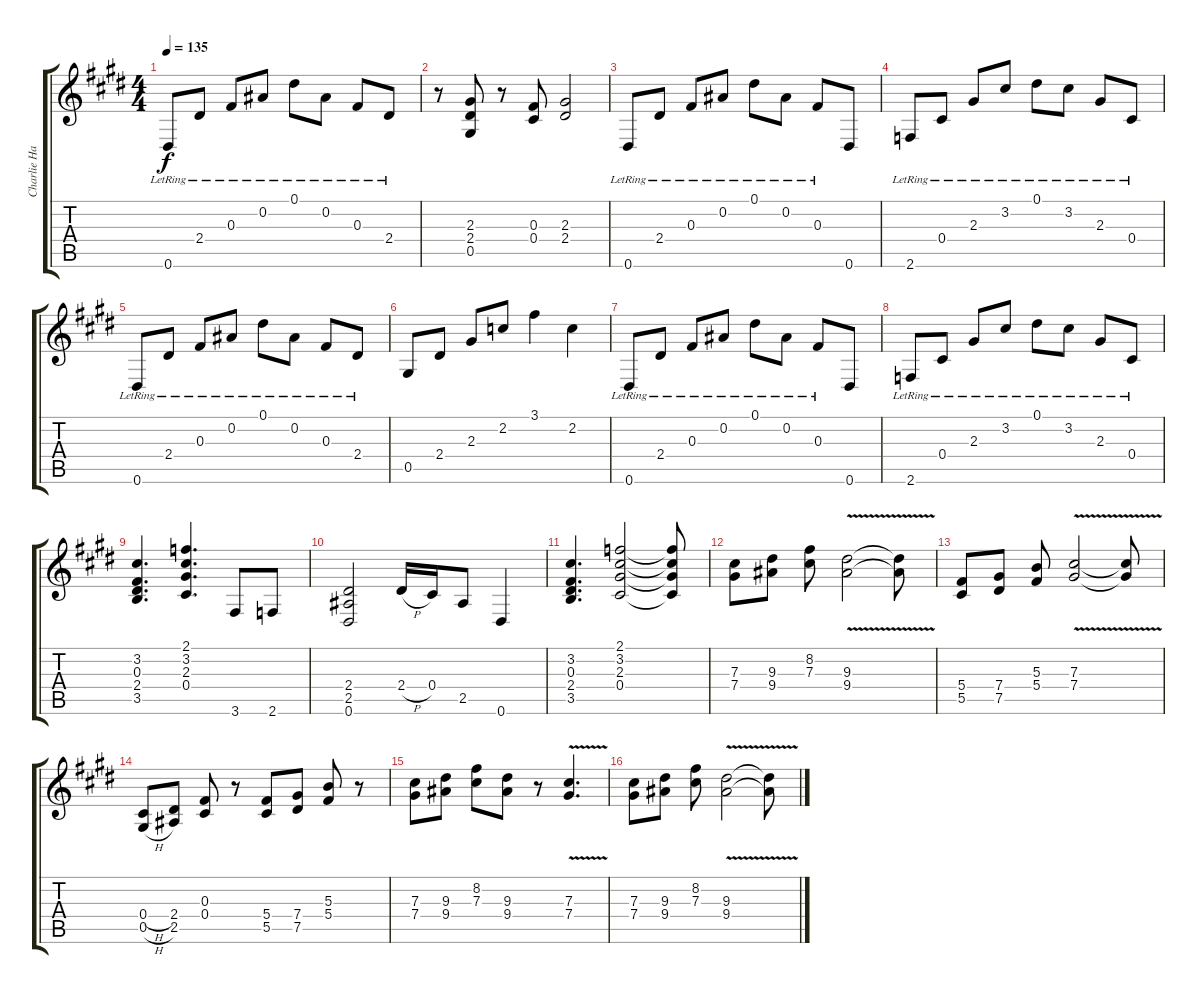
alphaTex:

\track ("Charlie Hargrett Guitar I" "Charlie Ha") {instrument overdrivenguitar}
\staff {score tabs}
\tuning (Eb4 Bb3 Gb3 Db3 Ab2 Eb2) {hide}
\ts (4 4)
\tempo 135
\clef g2
\ks e
0.6{lr}.8{dy f} 2.4{lr}.8 0.3{lr}.8 0.2{lr}.8 0.1{lr}.8 0.2{lr}.8 0.3{lr}.8 2.4{lr}.8 |
r.8 (2.3 2.4 0.5).8 r.8 (0.3 0.4).8 (2.3 2.4).2 |
0.6{lr}.8 2.4{lr}.8 0.3{lr}.8 0.2{lr}.8 0.1{lr}.8 0.2{lr}.8 0.3{lr}.8 0.6.8 |
2.6{lr}.8 0.4{lr}.8 2.3{lr}.8 3.2{lr}.8 0.1{lr}.8 3.2{lr}.8 2.3{lr}.8 0.4{lr}.8 |
0.6{lr}.8 2.4{lr}.8 0.3{lr}.8 0.2{lr}.8 0.1{lr}.8 0.2{lr}.8 0.3{lr}.8 2.4{lr}.8 |
0.5.8 2.4.8 2.3.8 2.2.8 3.1.4 2.2.4 |
0.6{lr}.8 2.4{lr}.8 0.3{lr}.8 0.2{lr}.8 0.1{lr}.8 0.2{lr}.8 0.3{lr}.8 0.6.8 |
2.6{lr}.8 0.4{lr}.8 2.3{lr}.8 3.2{lr}.8 0.1{lr}.8 3.2{lr}.8 2.3{lr}.8 0.4{lr}.8 |
(3.2 0.3 2.4 3.5).4{d instrument overdrivenguitar} (2.1 3.2 2.3 0.4).4{d} 3.6.8 2.6.8 |
(2.4 2.5 0.6).2 2.4{h}.16 0.4.16 2.5.8 0.6.4 |
(3.2 0.3 2.4 3.5).4{d} (2.1 3.2 2.3 0.4).2 (2.1{t} 3.2{t} 2.3{t} 0.4{t}).8 |
(7.3 7.4).8 (9.3 9.4).8 (8.2 7.3).8 (9.3{v} 9.4{v}).2 (9.3{t} 9.4{t}).8 |
(5.4 5.5).8 (7.4 7.5).8 (5.3 5.4).8 (7.3{v} 7.4{v}).2 (7.3{t} 7.4{t}).8 |
(0.4{h} 0.5{h}).8 (2.4 2.5).8 (0.3 0.4).8 r.8 (5.4 5.5).8 (7.4 7.5).8 (5.3 5.4).8 r.8 |
(7.3 7.4).8 (9.3 9.4).8 (8.2 7.3).8 (9.3 9.4).8 r.8 (7.3{v} 7.4{v}).4{d} |
(7.3 7.4).8 (9.3 9.4).8 (8.2 7.3).8 (9.3{v} 9.4{v}).2 (9.3{t} 9.4{t}).8
